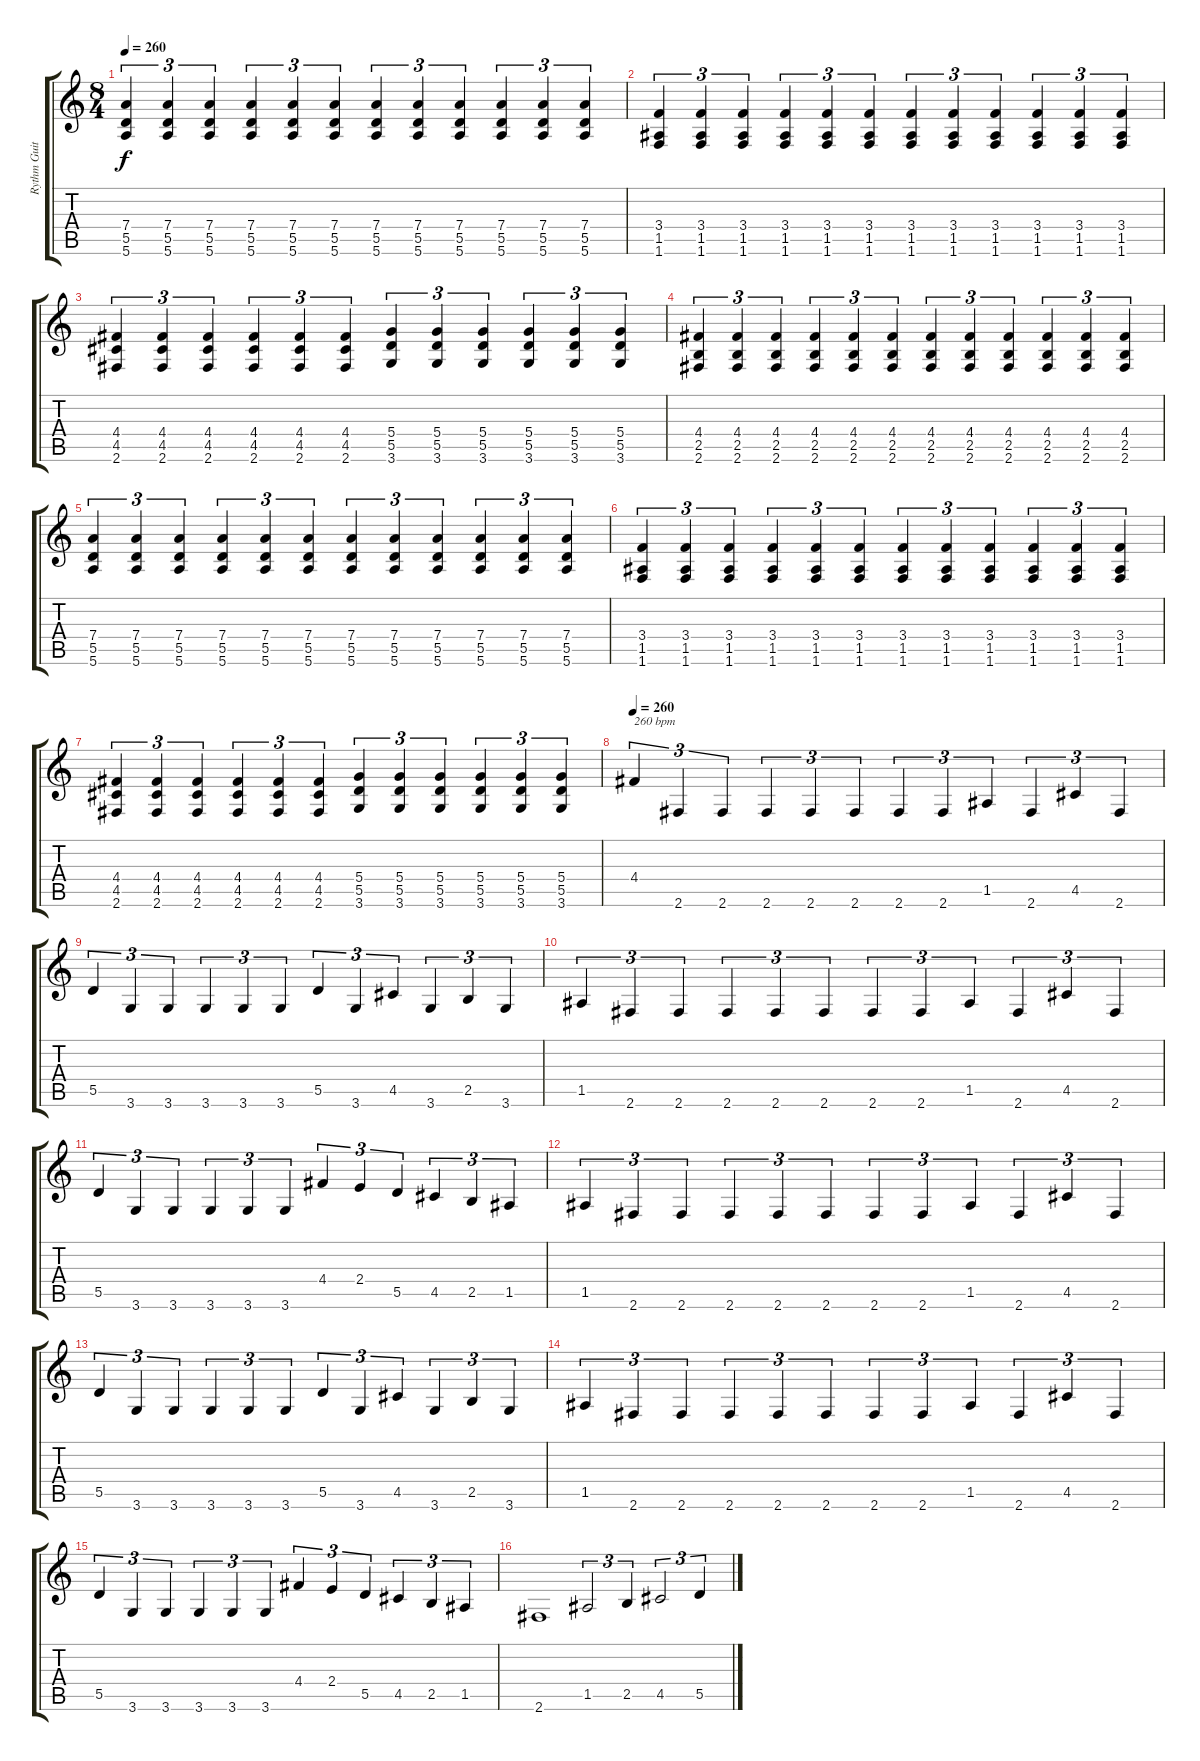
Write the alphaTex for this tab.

\track ("Rythm Guitar - > Silenoz" "Rythm Guit") {instrument distortionguitar}
\staff {score tabs}
\tuning (E4 B3 G3 D3 A2 E2) {hide}
\ts (8 4)
\tempo 260
\clef g2
\ks c
(7.4 5.5 5.6).4{tu (3 2) dy f} (7.4 5.5 5.6).4{tu (3 2)} (7.4 5.5 5.6).4{tu (3 2)} (7.4 5.5 5.6).4{tu (3 2)} (7.4 5.5 5.6).4{tu (3 2)} (7.4 5.5 5.6).4{tu (3 2)} (7.4 5.5 5.6).4{tu (3 2)} (7.4 5.5 5.6).4{tu (3 2)} (7.4 5.5 5.6).4{tu (3 2)} (7.4 5.5 5.6).4{tu (3 2)} (7.4 5.5 5.6).4{tu (3 2)} (7.4 5.5 5.6).4{tu (3 2)} |
(3.4 1.5 1.6).4{tu (3 2)} (3.4 1.5 1.6).4{tu (3 2)} (3.4 1.5 1.6).4{tu (3 2)} (3.4 1.5 1.6).4{tu (3 2)} (3.4 1.5 1.6).4{tu (3 2)} (3.4 1.5 1.6).4{tu (3 2)} (3.4 1.5 1.6).4{tu (3 2)} (3.4 1.5 1.6).4{tu (3 2)} (3.4 1.5 1.6).4{tu (3 2)} (3.4 1.5 1.6).4{tu (3 2)} (3.4 1.5 1.6).4{tu (3 2)} (3.4 1.5 1.6).4{tu (3 2)} |
(4.4 4.5 2.6).4{tu (3 2)} (4.4 4.5 2.6).4{tu (3 2)} (4.4 4.5 2.6).4{tu (3 2)} (4.4 4.5 2.6).4{tu (3 2)} (4.4 4.5 2.6).4{tu (3 2)} (4.4 4.5 2.6).4{tu (3 2)} (5.4 5.5 3.6).4{tu (3 2)} (5.4 5.5 3.6).4{tu (3 2)} (5.4 5.5 3.6).4{tu (3 2)} (5.4 5.5 3.6).4{tu (3 2)} (5.4 5.5 3.6).4{tu (3 2)} (5.4 5.5 3.6).4{tu (3 2)} |
(4.4 2.5 2.6).4{tu (3 2)} (4.4 2.5 2.6).4{tu (3 2)} (4.4 2.5 2.6).4{tu (3 2)} (4.4 2.5 2.6).4{tu (3 2)} (4.4 2.5 2.6).4{tu (3 2)} (4.4 2.5 2.6).4{tu (3 2)} (4.4 2.5 2.6).4{tu (3 2)} (4.4 2.5 2.6).4{tu (3 2)} (4.4 2.5 2.6).4{tu (3 2)} (4.4 2.5 2.6).4{tu (3 2)} (4.4 2.5 2.6).4{tu (3 2)} (4.4 2.5 2.6).4{tu (3 2)} |
(7.4 5.5 5.6).4{tu (3 2)} (7.4 5.5 5.6).4{tu (3 2)} (7.4 5.5 5.6).4{tu (3 2)} (7.4 5.5 5.6).4{tu (3 2)} (7.4 5.5 5.6).4{tu (3 2)} (7.4 5.5 5.6).4{tu (3 2)} (7.4 5.5 5.6).4{tu (3 2)} (7.4 5.5 5.6).4{tu (3 2)} (7.4 5.5 5.6).4{tu (3 2)} (7.4 5.5 5.6).4{tu (3 2)} (7.4 5.5 5.6).4{tu (3 2)} (7.4 5.5 5.6).4{tu (3 2)} |
(3.4 1.5 1.6).4{tu (3 2)} (3.4 1.5 1.6).4{tu (3 2)} (3.4 1.5 1.6).4{tu (3 2)} (3.4 1.5 1.6).4{tu (3 2)} (3.4 1.5 1.6).4{tu (3 2)} (3.4 1.5 1.6).4{tu (3 2)} (3.4 1.5 1.6).4{tu (3 2)} (3.4 1.5 1.6).4{tu (3 2)} (3.4 1.5 1.6).4{tu (3 2)} (3.4 1.5 1.6).4{tu (3 2)} (3.4 1.5 1.6).4{tu (3 2)} (3.4 1.5 1.6).4{tu (3 2)} |
(4.4 4.5 2.6).4{tu (3 2)} (4.4 4.5 2.6).4{tu (3 2)} (4.4 4.5 2.6).4{tu (3 2)} (4.4 4.5 2.6).4{tu (3 2)} (4.4 4.5 2.6).4{tu (3 2)} (4.4 4.5 2.6).4{tu (3 2)} (5.4 5.5 3.6).4{tu (3 2)} (5.4 5.5 3.6).4{tu (3 2)} (5.4 5.5 3.6).4{tu (3 2)} (5.4 5.5 3.6).4{tu (3 2)} (5.4 5.5 3.6).4{tu (3 2)} (5.4 5.5 3.6).4{tu (3 2)} |
\tempo 260
4.4.4{tu (3 2) txt "260 bpm"} 2.6.4{tu (3 2)} 2.6.4{tu (3 2)} 2.6.4{tu (3 2)} 2.6.4{tu (3 2)} 2.6.4{tu (3 2)} 2.6.4{tu (3 2)} 2.6.4{tu (3 2)} 1.5.4{tu (3 2)} 2.6.4{tu (3 2)} 4.5.4{tu (3 2)} 2.6.4{tu (3 2)} |
5.5.4{tu (3 2)} 3.6.4{tu (3 2)} 3.6.4{tu (3 2)} 3.6.4{tu (3 2)} 3.6.4{tu (3 2)} 3.6.4{tu (3 2)} 5.5.4{tu (3 2)} 3.6.4{tu (3 2)} 4.5.4{tu (3 2)} 3.6.4{tu (3 2)} 2.5.4{tu (3 2)} 3.6.4{tu (3 2)} |
1.5.4{tu (3 2)} 2.6.4{tu (3 2)} 2.6.4{tu (3 2)} 2.6.4{tu (3 2)} 2.6.4{tu (3 2)} 2.6.4{tu (3 2)} 2.6.4{tu (3 2)} 2.6.4{tu (3 2)} 1.5.4{tu (3 2)} 2.6.4{tu (3 2)} 4.5.4{tu (3 2)} 2.6.4{tu (3 2)} |
5.5.4{tu (3 2)} 3.6.4{tu (3 2)} 3.6.4{tu (3 2)} 3.6.4{tu (3 2)} 3.6.4{tu (3 2)} 3.6.4{tu (3 2)} 4.4.4{tu (3 2)} 2.4.4{tu (3 2)} 5.5.4{tu (3 2)} 4.5.4{tu (3 2)} 2.5.4{tu (3 2)} 1.5.4{tu (3 2)} |
1.5.4{tu (3 2)} 2.6.4{tu (3 2)} 2.6.4{tu (3 2)} 2.6.4{tu (3 2)} 2.6.4{tu (3 2)} 2.6.4{tu (3 2)} 2.6.4{tu (3 2)} 2.6.4{tu (3 2)} 1.5.4{tu (3 2)} 2.6.4{tu (3 2)} 4.5.4{tu (3 2)} 2.6.4{tu (3 2)} |
5.5.4{tu (3 2)} 3.6.4{tu (3 2)} 3.6.4{tu (3 2)} 3.6.4{tu (3 2)} 3.6.4{tu (3 2)} 3.6.4{tu (3 2)} 5.5.4{tu (3 2)} 3.6.4{tu (3 2)} 4.5.4{tu (3 2)} 3.6.4{tu (3 2)} 2.5.4{tu (3 2)} 3.6.4{tu (3 2)} |
1.5.4{tu (3 2)} 2.6.4{tu (3 2)} 2.6.4{tu (3 2)} 2.6.4{tu (3 2)} 2.6.4{tu (3 2)} 2.6.4{tu (3 2)} 2.6.4{tu (3 2)} 2.6.4{tu (3 2)} 1.5.4{tu (3 2)} 2.6.4{tu (3 2)} 4.5.4{tu (3 2)} 2.6.4{tu (3 2)} |
5.5.4{tu (3 2)} 3.6.4{tu (3 2)} 3.6.4{tu (3 2)} 3.6.4{tu (3 2)} 3.6.4{tu (3 2)} 3.6.4{tu (3 2)} 4.4.4{tu (3 2)} 2.4.4{tu (3 2)} 5.5.4{tu (3 2)} 4.5.4{tu (3 2)} 2.5.4{tu (3 2)} 1.5.4{tu (3 2)} |
2.6.1 1.5.2{tu (3 2)} 2.5.4{tu (3 2)} 4.5.2{tu (3 2)} 5.5.4{tu (3 2)}
